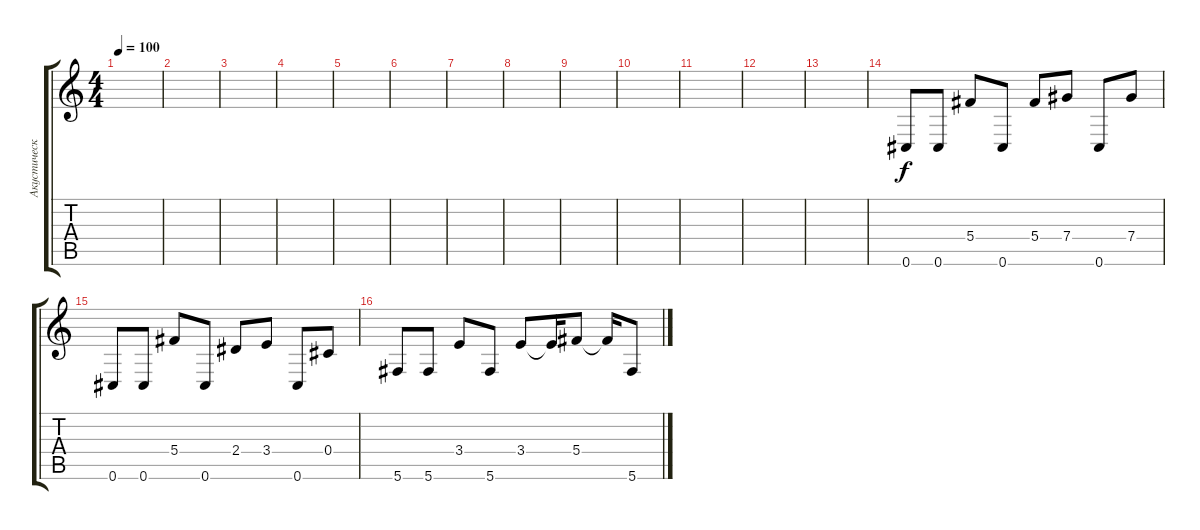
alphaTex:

\track ("Акустическое вступление" "Акустическ") {instrument acousticguitarsteel}
\staff {score tabs}
\tuning (Gb4 Db4 Ab3 Db3 Ab2 Db2) {hide}
\ts (4 4)
\tempo 100
\clef g2
\ks c
|
|
|
|
|
|
|
|
|
|
|
|
|
0.6.8 0.6.8 5.4.8 0.6.8 5.4.8 7.4.8 0.6.8 7.4.8 |
0.6.8 0.6.8 5.4.8 0.6.8 2.4.8 3.4.8 0.6.8 0.4.8 |
5.6.8 5.6.8 3.4.8 5.6.8 3.4.8 3.4{t}.16 5.4.8 5.4{t}.16 5.6.8
